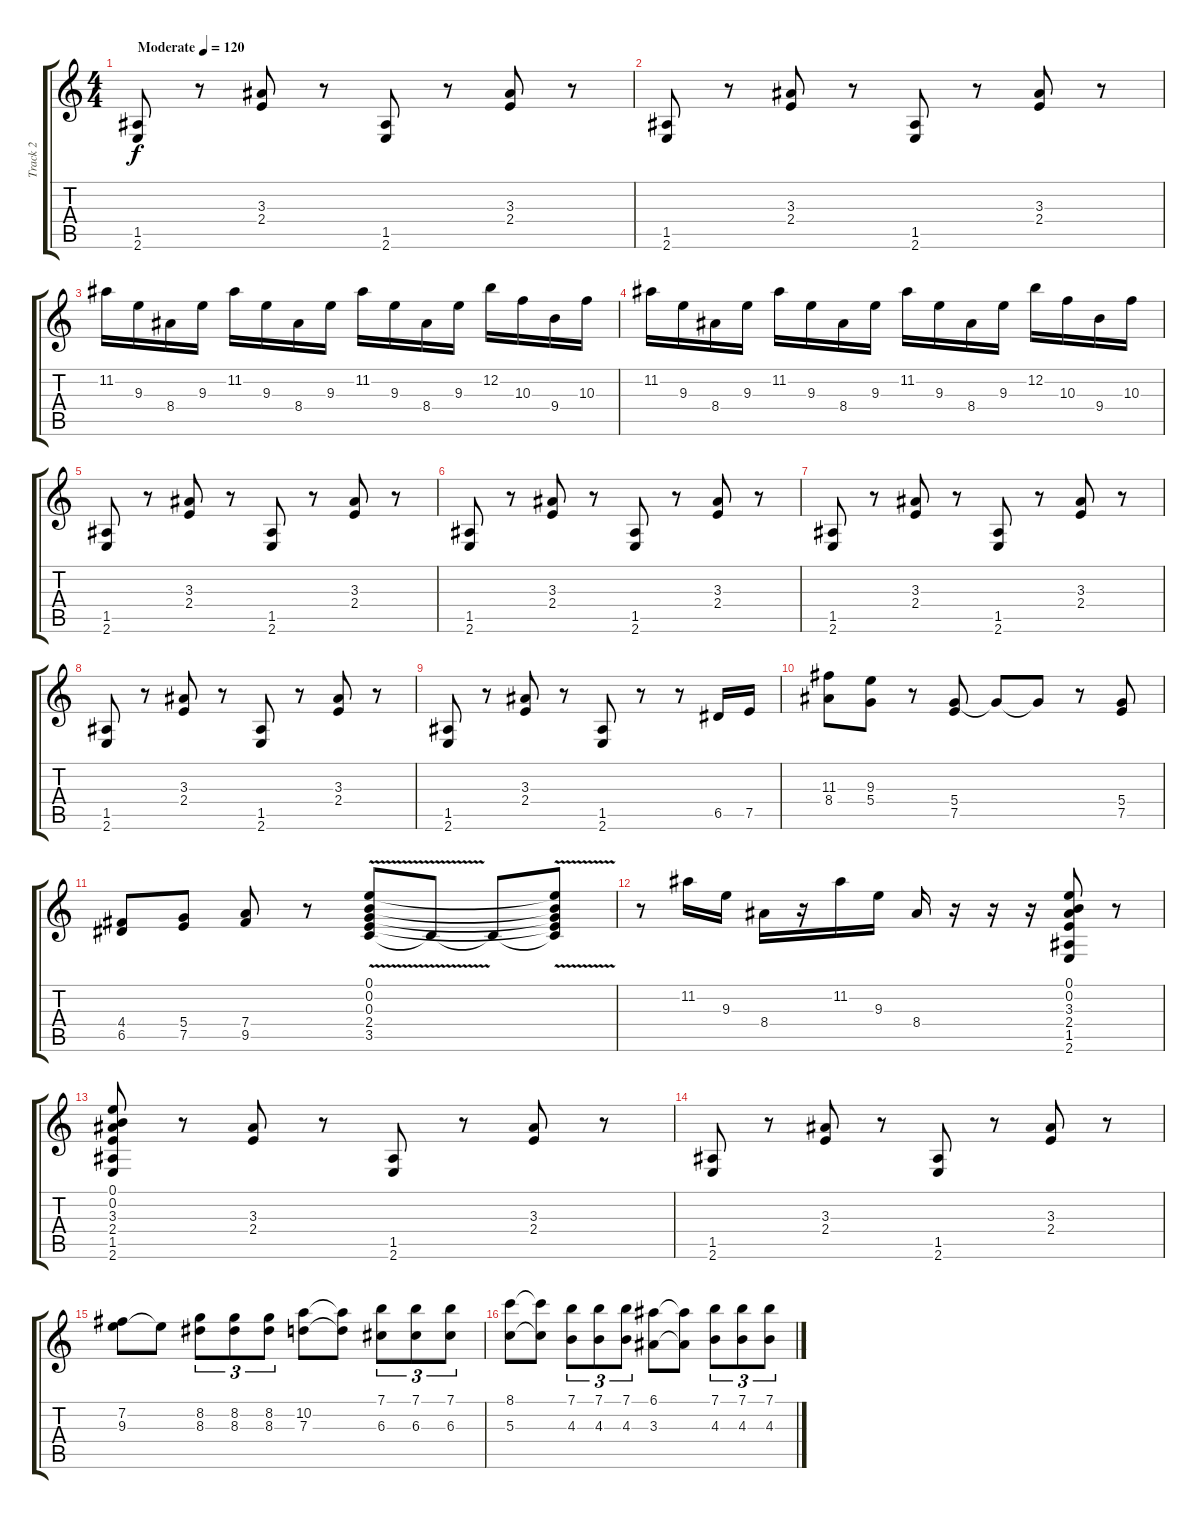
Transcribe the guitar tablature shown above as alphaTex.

\track ("Track 2" "Track 2") {instrument electricbasspick}
\staff {score tabs}
\tuning (E4 B3 G3 D3 A2 D2) {hide}
\ts (4 4)
\tempo (120 "Moderate")
\clef g2
\ks c
(1.5 2.6).8{dy f instrument electricbasspick} r.8 (3.3 2.4).8 r.8 (1.5 2.6).8 r.8 (3.3 2.4).8 r.8 |
(1.5 2.6).8 r.8 (3.3 2.4).8 r.8 (1.5 2.6).8 r.8 (3.3 2.4).8 r.8 |
11.2.16 9.3.16 8.4.16 9.3.16 11.2.16 9.3.16 8.4.16 9.3.16 11.2.16 9.3.16 8.4.16 9.3.16 12.2.16 10.3.16 9.4.16 10.3.16 |
11.2.16 9.3.16 8.4.16 9.3.16 11.2.16 9.3.16 8.4.16 9.3.16 11.2.16 9.3.16 8.4.16 9.3.16 12.2.16 10.3.16 9.4.16 10.3.16 |
(1.5 2.6).8 r.8 (3.3 2.4).8 r.8 (1.5 2.6).8 r.8 (3.3 2.4).8 r.8 |
(1.5 2.6).8 r.8 (3.3 2.4).8 r.8 (1.5 2.6).8 r.8 (3.3 2.4).8 r.8 |
(1.5 2.6).8 r.8 (3.3 2.4).8 r.8 (1.5 2.6).8 r.8 (3.3 2.4).8 r.8 |
(1.5 2.6).8 r.8 (3.3 2.4).8 r.8 (1.5 2.6).8 r.8 (3.3 2.4).8 r.8 |
(1.5 2.6).8 r.8 (3.3 2.4).8 r.8 (1.5 2.6).8 r.8 r.8 6.5.16 7.5.16 |
(11.3 8.4).8 (9.3 5.4).8 r.8 (5.4 7.5).8 5.4{t}.8 5.4{t}.8 r.8 (5.4 7.5).8 |
(4.4 6.5).8 (5.4 7.5).8 (7.4 9.5).8 r.8 (0.1 0.2 0.3 2.4{v} 3.5{v}).8 3.5{t}.8 3.5{t}.8 (0.1{t} 0.2{t} 0.3{t} 2.4{t} 3.5{t}).8 |
r.8 11.2.16 9.3.16 8.4.16 r.16 11.2.16 9.3.16 8.4.16 r.16 r.16 r.16 (0.1 0.2 3.3 2.4 1.5 2.6).8 r.8 |
(0.1 0.2 3.3 2.4 1.5 2.6).8 r.8 (3.3 2.4).8 r.8 (1.5 2.6).8 r.8 (3.3 2.4).8 r.8 |
(1.5 2.6).8 r.8 (3.3 2.4).8 r.8 (1.5 2.6).8 r.8 (3.3 2.4).8 r.8 |
(7.2 9.3).8 9.3{t}.8 (8.2 8.3).8{tu (3 2)} (8.2 8.3).8{tu (3 2)} (8.2 8.3).8{tu (3 2)} (10.2 7.3).8 (10.2{t} 7.3{t}).8 (7.1 6.3).8{tu (3 2)} (7.1 6.3).8{tu (3 2)} (7.1 6.3).8{tu (3 2)} |
(8.1 5.3).8 (8.1{t} 5.3{t}).8 (7.1 4.3).8{tu (3 2)} (7.1 4.3).8{tu (3 2)} (7.1 4.3).8{tu (3 2)} (6.1 3.3).8 (6.1{t} 3.3{t}).8 (7.1 4.3).8{tu (3 2)} (7.1 4.3).8{tu (3 2)} (7.1 4.3).8{tu (3 2)}
